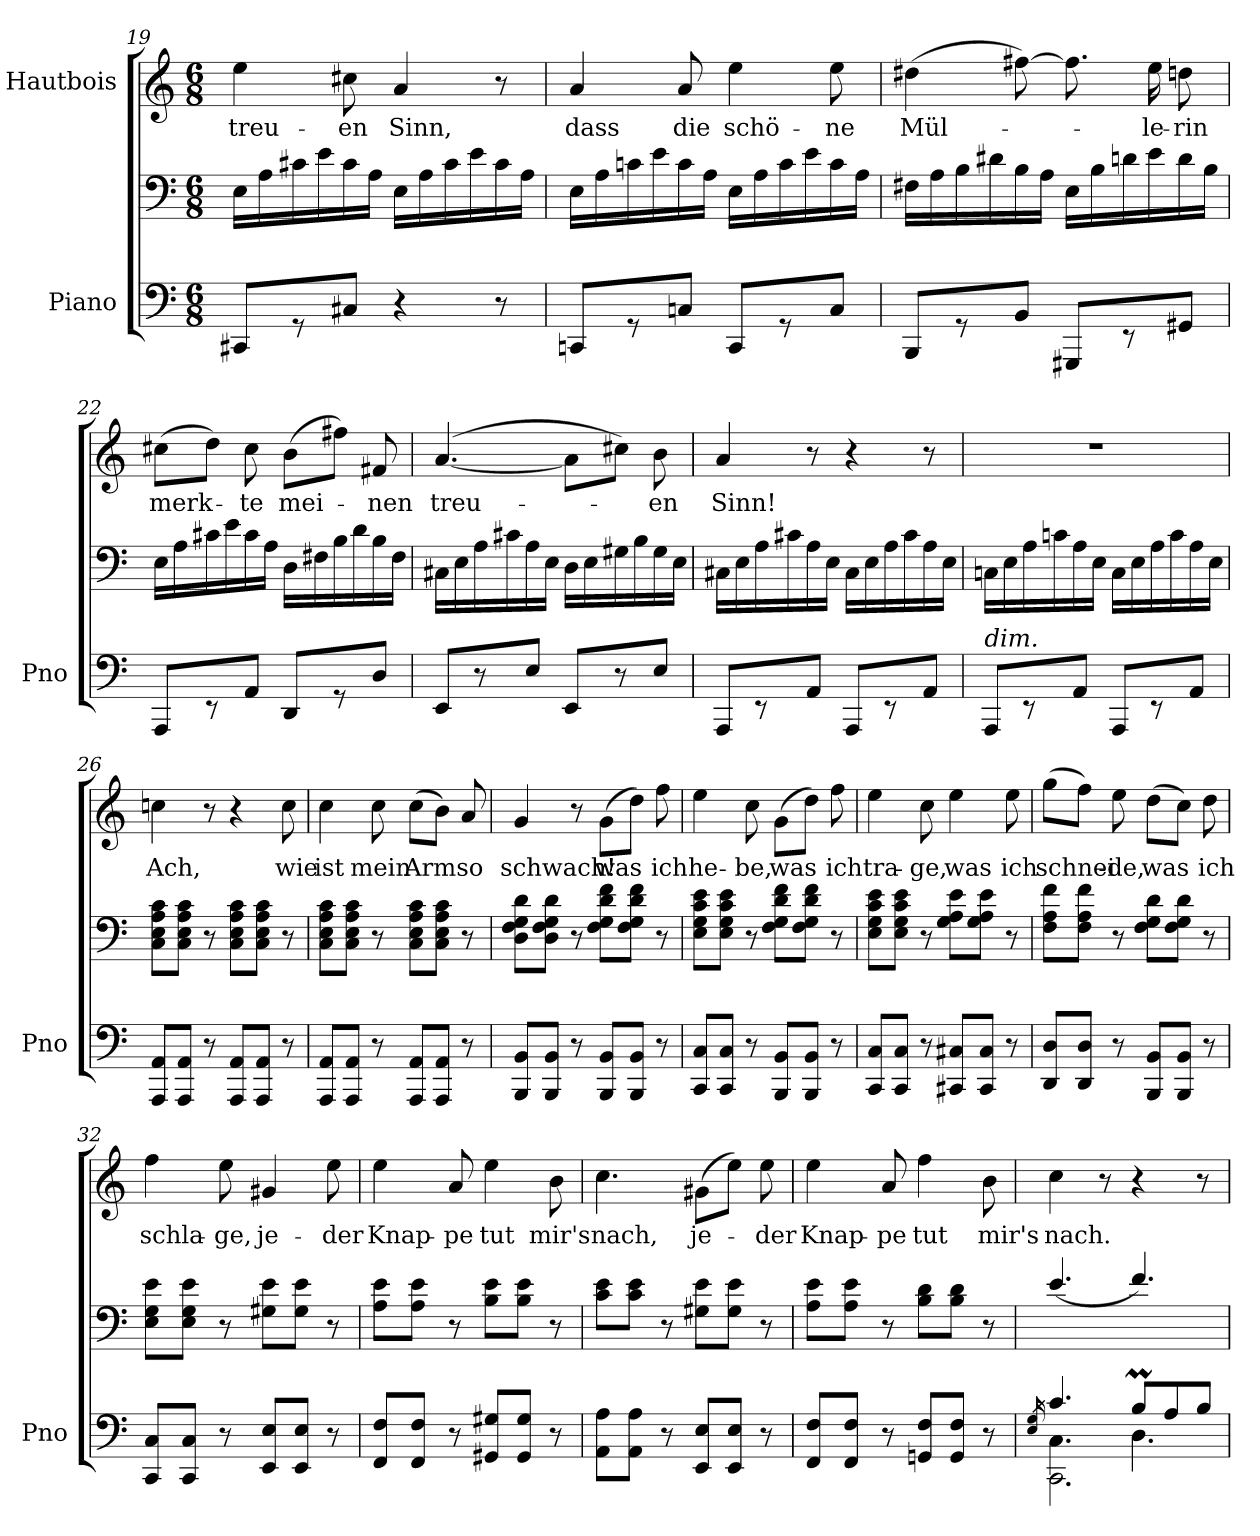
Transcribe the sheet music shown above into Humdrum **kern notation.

**kern	**kern	**kern	**text
*part2	*part2	*part1	*part1
*staff3	*staff2	*staff1	*staff1
*I"Piano	*	*I"Hautbois	*
*I'Pno	*	*	*
*clefF4	*clefF4	*clefG2	*
*k[]	*k[]	*k[]	*
*M6/8	*M6/8	*M6/8	*
=19	=19	=19	=19
8CC#X/L	16E\LL	4ee\	treu-
.	16A\	.	.
8r	16c#X\	.	.
.	16e\	.	.
8C#X/J	16c#\	8cc#X\	-en
.	16A\JJ	.	.
4r	16E\LL	4a/	Sinn,
.	16A\	.	.
.	16c#\	.	.
.	16e\	.	.
8r	16c#\	8r	.
.	16A\JJ	.	.
=20	=20	=20	=20
8CCn/L	16E\LL	4a/	dass
.	16A\	.	.
8r	16cn\	.	.
.	16e\	.	.
8Cn/J	16c\	8a/	die
.	16A\JJ	.	.
8CC/L	16E\LL	4ee\	schö-
.	16A\	.	.
8r	16c\	.	.
.	16e\	.	.
8C/J	16c\	8ee\	-ne
.	16A\JJ	.	.
=21	=21	=21	=21
8BBB/L	16F#X\LL	(4dd#X\	Mül-
.	16A\	.	.
8r	16B\	.	.
.	16d#X\	.	.
8BB/J	16B\	[8ff#X\)	.
.	16A\JJ	.	.
8GGG#X/L	16E\LL	8.ff#\]	.
.	16B\	.	.
8r	16dn\	.	.
.	16e\	16ee\	-le-
8GG#X/J	16d\	8ddn\	-rin
.	16B\JJ	.	.
=22	=22	=22	=22
8AAA/L	16E\LL	(8cc#X\L	merk-
.	16A\	.	.
8r	16c#X\	8dd\J)	.
.	16e\	.	.
8AA/J	16c#\	8cc#\	-te
.	16A\JJ	.	.
8DD/L	16D\LL	(8b\L	mei-
.	16F#X\	.	.
8r	16B\	8ff#X\J)	.
.	16d\	.	.
8D/J	16B\	8f#X/	-nen
.	16F#\JJ	.	.
=23	=23	=23	=23
8EE/L	16C#X\LL	([4.a/	treu-
.	16E\	.	.
8r	16A\	.	.
.	16c#X\	.	.
8E/J	16A\	.	.
.	16E\JJ	.	.
8EE/L	16D\LL	8a\L]	.
.	16E\	.	.
8r	16G#X\	8cc#X\J)	.
.	16B\	.	.
8E/J	16G#\	8b\	-en
.	16E\JJ	.	.
=24	=24	=24	=24
8AAA/L	16C#X\LL	4a/	Sinn!
.	16E\	.	.
8r	16A\	.	.
.	16c#X\	.	.
8AA/J	16A\	8r	.
.	16E\JJ	.	.
8AAA/L	16C#\LL	4r	.
.	16E\	.	.
8r	16A\	.	.
.	16c#\	.	.
8AA/J	16A\	8r	.
.	16E\JJ	.	.
=25	=25	=25	=25
!LO:TX:a:i:t=dim.	!	!	!
8AAA/L	16Cn\LL	2.r	.
.	16E\	.	.
8r	16A\	.	.
.	16cn\	.	.
8AA/J	16A\	.	.
.	16E\JJ	.	.
8AAA/L	16C\LL	.	.
.	16E\	.	.
8r	16A\	.	.
.	16c\	.	.
8AA/J	16A\	.	.
.	16E\JJ	.	.
=26	=26	=26	=26
8AAA/ 8AA/L	8C\ 8E\ 8A\ 8c\L	4ccn\	Ach,
8AAA/ 8AA/J	8C\ 8E\ 8A\ 8c\J	.	.
8r	8r	8r	.
8AAA/ 8AA/L	8C\ 8E\ 8A\ 8c\L	4r	.
8AAA/ 8AA/J	8C\ 8E\ 8A\ 8c\J	.	.
8r	8r	8cc\	wie
=27	=27	=27	=27
8AAA/ 8AA/L	8C\ 8E\ 8A\ 8c\L	4cc\	ist
8AAA/ 8AA/J	8C\ 8E\ 8A\ 8c\J	.	.
8r	8r	8cc\	mein
8AAA/ 8AA/L	8C\ 8E\ 8A\ 8c\L	(8cc\L	Arm
8AAA/ 8AA/J	8C\ 8E\ 8A\ 8c\J	8b\J)	.
8r	8r	8a/	so
=28	=28	=28	=28
8BBB/ 8BB/L	8D\ 8F\ 8G\ 8d\L	4g/	schwach!
8BBB/ 8BB/J	8D\ 8F\ 8G\ 8d\J	.	.
8r	8r	8r	.
8BBB/ 8BB/L	8F\ 8G\ 8d\ 8f\L	(8g\L	was
8BBB/ 8BB/J	8F\ 8G\ 8d\ 8f\J	8dd\J)	.
8r	8r	8ff\	ich
=29	=29	=29	=29
8CC/ 8C/L	8E\ 8G\ 8c\ 8e\L	4ee\	he-
8CC/ 8C/J	8E\ 8G\ 8c\ 8e\J	.	.
8r	8r	8cc\	-be,
8BBB/ 8BB/L	8F\ 8G\ 8d\ 8f\L	(8g\L	was
8BBB/ 8BB/J	8F\ 8G\ 8d\ 8f\J	8dd\J)	.
8r	8r	8ff\	ich
=30	=30	=30	=30
8CC/ 8C/L	8E\ 8G\ 8c\ 8e\L	4ee\	tra-
8CC/ 8C/J	8E\ 8G\ 8c\ 8e\J	.	.
8r	8r	8cc\	-ge,
8CC#X/ 8C#X/L	8G\ 8A\ 8e\L	4ee\	was
8CC#/ 8C#/J	8G\ 8A\ 8e\J	.	.
8r	8r	8ee\	ich
=31	=31	=31	=31
8DD/ 8D/L	8F\ 8A\ 8f\L	(8gg\L	schnei-
8DD/ 8D/J	8F\ 8A\ 8f\J	8ff\J)	.
8r	8r	8ee\	-de,
8BBB/ 8BB/L	8F\ 8G\ 8d\L	(8dd\L	was
8BBB/ 8BB/J	8F\ 8G\ 8d\J	8cc\J)	.
8r	8r	8dd\	ich
=32	=32	=32	=32
8CC/ 8C/L	8E\ 8G\ 8e\L	4ff\	schla-
8CC/ 8C/J	8E\ 8G\ 8e\J	.	.
8r	8r	8ee\	-ge,
8EE/ 8E/L	8G#X\ 8e\L	4g#X/	je-
8EE/ 8E/J	8G#\ 8e\J	.	.
8r	8r	8ee\	-der
=33	=33	=33	=33
8FF/ 8F/L	8A\ 8e\L	4ee\	Knap-
8FF/ 8F/J	8A\ 8e\J	.	.
8r	8r	8a/	-pe
8GG#X/ 8G#X/L	8B\ 8e\L	4ee\	tut
8GG#/ 8G#/J	8B\ 8e\J	.	.
8r	8r	8b\	mir's
=34	=34	=34	=34
8AA\ 8A\L	8c\ 8e\L	4.cc\	nach,
8AA\ 8A\J	8c\ 8e\J	.	.
8r	8r	.	.
8EE/ 8E/L	8G#X\ 8e\L	(8g#X\L	je-
8EE/ 8E/J	8G#\ 8e\J	8ee\J)	.
8r	8r	8ee\	-der
=35	=35	=35	=35
8FF/ 8F/L	8A\ 8e\L	4ee\	Knap-
8FF/ 8F/J	8A\ 8e\J	.	.
8r	8r	8a/	-pe
8GGn/ 8F/L	8B\ 8d\L	4ff\	tut
8GG/ 8F/J	8B\ 8d\J	.	.
8r	8r	8b\	mir's
=36	=36	=36	=36
16qE/ 16qG/	.	.	.
*	*clefG2	*	*
*^	*	*	*
*	*^	*	*	*
4.c/	4.C\	2.CC\	(>4.e/	4cc\	nach.
.	.	.	.	8r	.
8Bm/L	4.D\	.	4.f/)	4r	.
8A/	.	.	.	.	.
8B/J	.	.	.	8r	.
*v	*v	*v	*	*	*
=	=	=	=
*-	*-	*-	*-
